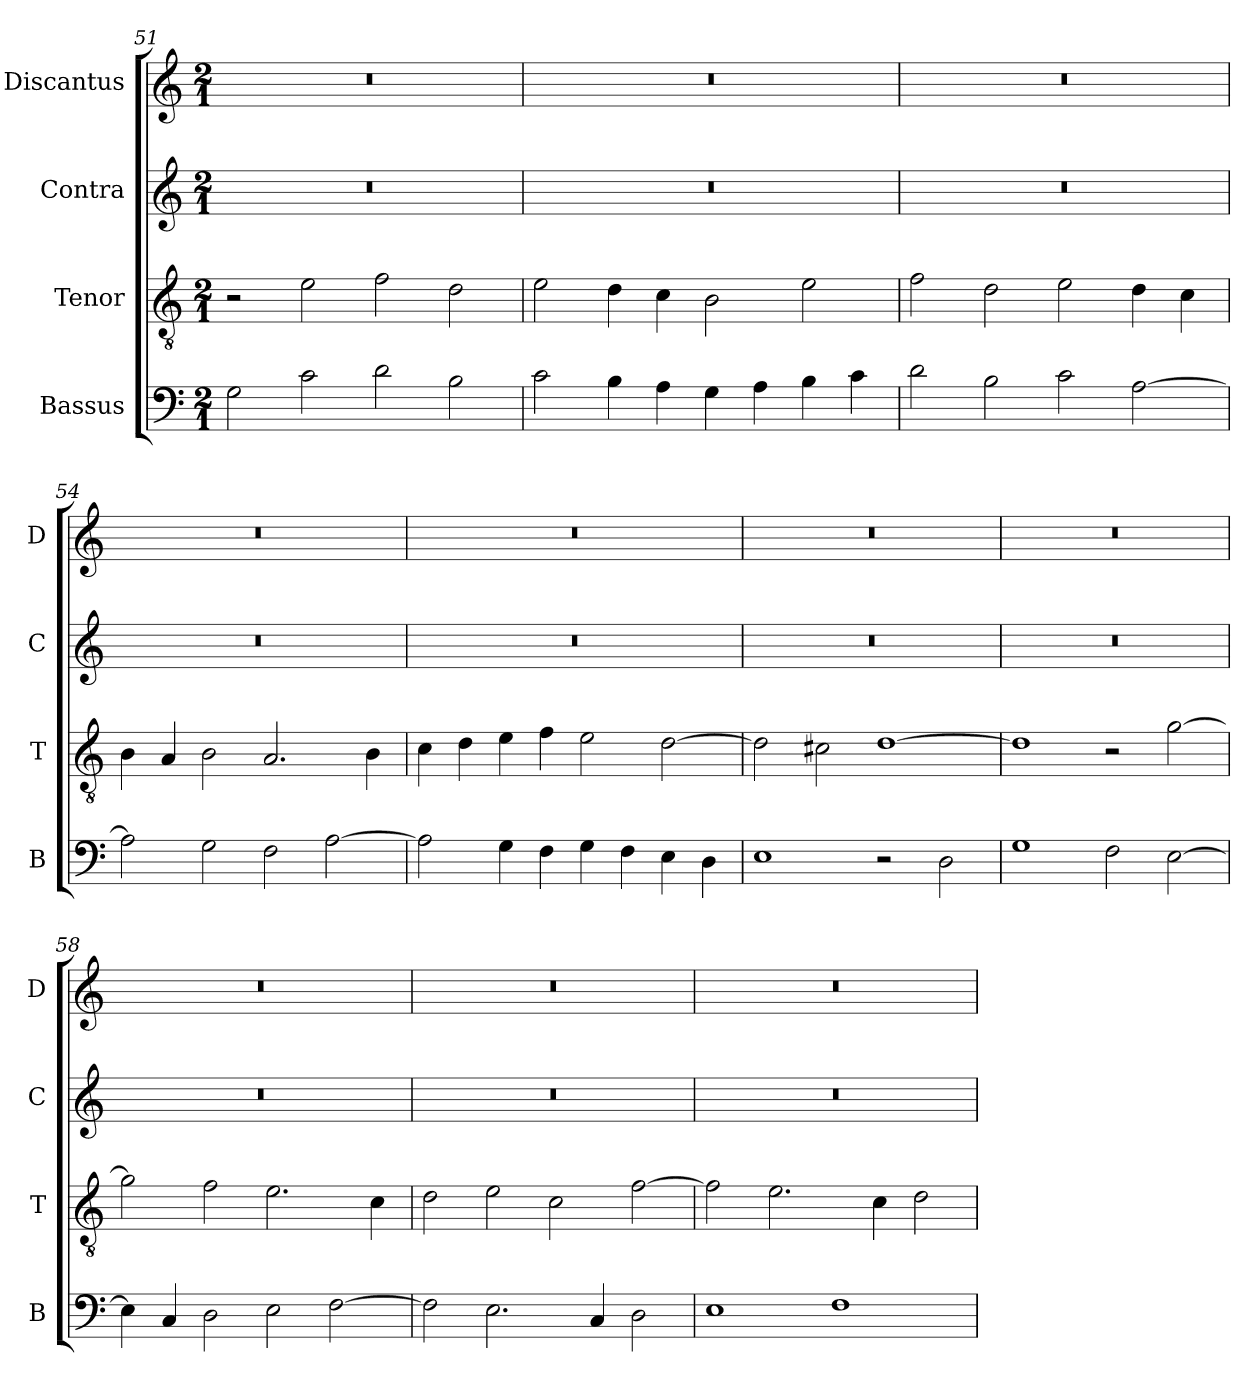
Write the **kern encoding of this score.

**kern	**kern	**kern	**kern
*part4	*part3	*part2	*part1
*staff4	*staff3	*staff2	*staff1
*I"Bassus	*I"Tenor	*I"Contra	*I"Discantus
*I'B	*I'T	*I'C	*I'D
*clefF4	*clefGv2	*clefG2	*clefG2
*k[]	*k[]	*k[]	*k[]
*M2/1	*M2/1	*M2/1	*M2/1
=51	=51	=51	=51
2G\	2r	0r	0r
2c\	2e\	.	.
2d\	2f\	.	.
2B\	2d\	.	.
=52	=52	=52	=52
2c\	2e\	0r	0r
4B\	4d\	.	.
4A\	4c\	.	.
4G\	2B\	.	.
4A\	.	.	.
4B\	2e\	.	.
4c\	.	.	.
=53	=53	=53	=53
2d\	2f\	0r	0r
2B\	2d\	.	.
2c\	2e\	.	.
[2A\	4d\	.	.
.	4c\	.	.
=54	=54	=54	=54
2A\]	4B\	0r	0r
.	4A/	.	.
2G\	2B\	.	.
2F\	2.A/	.	.
[2A\	.	.	.
.	4B\	.	.
=55	=55	=55	=55
2A\]	4c\	0r	0r
.	4d\	.	.
4G\	4e\	.	.
4F\	4f\	.	.
4G\	2e\	.	.
4F\	.	.	.
4E\	[2d\	.	.
4D\	.	.	.
=56	=56	=56	=56
1E	2d\]	0r	0r
.	2c#X\	.	.
2r	[1d	.	.
2D\	.	.	.
=57	=57	=57	=57
1G	1d]	0r	0r
2F\	2r	.	.
[2E\	[2g\	.	.
=58	=58	=58	=58
4E\]	2g\]	0r	0r
4C/	.	.	.
2D\	2f\	.	.
2E\	2.e\	.	.
[2F\	.	.	.
.	4c\	.	.
=59	=59	=59	=59
2F\]	2d\	0r	0r
2.E\	2e\	.	.
.	2c\	.	.
4C/	.	.	.
2D\	[2f\	.	.
=60	=60	=60	=60
1E	2f\]	0r	0r
.	2.e\	.	.
1F	.	.	.
.	4c\	.	.
.	2d\	.	.
=	=	=	=
*-	*-	*-	*-
